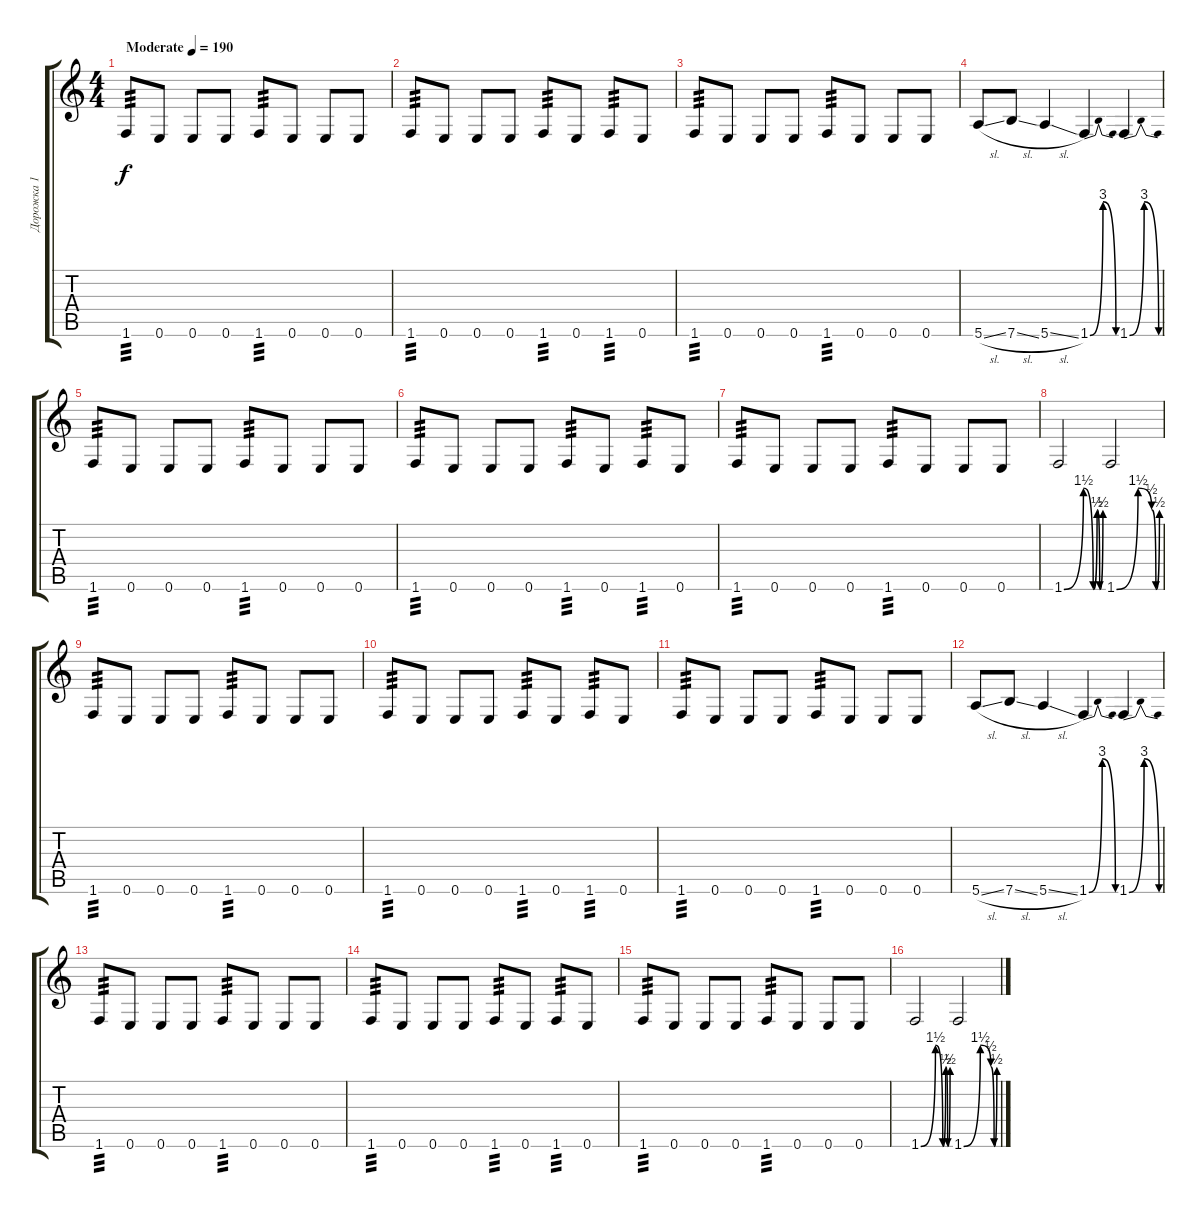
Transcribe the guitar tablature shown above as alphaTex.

\track ("Дорожка 1" "Дорожка 1") {instrument distortionguitar}
\staff {score tabs}
\tuning (E4 B3 G3 D3 A2 E2) {hide}
\ts (4 4)
\tempo (190 "Moderate")
\clef g2
\ks c
1.6.8{tp 3 dy f instrument distortionguitar} 0.6.8 0.6.8 0.6.8 1.6.8{tp 3} 0.6.8 0.6.8 0.6.8 |
1.6.8{tp 3} 0.6.8 0.6.8 0.6.8 1.6.8{tp 3} 0.6.8 1.6.8{tp 3} 0.6.8 |
1.6.8{tp 3} 0.6.8 0.6.8 0.6.8 1.6.8{tp 3} 0.6.8 0.6.8 0.6.8 |
5.6{sl}.8 7.6{sl}.8 5.6{sl}.4 1.6{be (bendrelease 0 0 30 12 30 12 60 0)}.4 1.6{be (bendrelease 0 0 30 12 30 12 60 0)}.4 |
1.6.8{tp 3} 0.6.8 0.6.8 0.6.8 1.6.8{tp 3} 0.6.8 0.6.8 0.6.8 |
1.6.8{tp 3} 0.6.8 0.6.8 0.6.8 1.6.8{tp 3} 0.6.8 1.6.8{tp 3} 0.6.8 |
1.6.8{tp 3} 0.6.8 0.6.8 0.6.8 1.6.8{tp 3} 0.6.8 0.6.8 0.6.8 |
1.6{be (custom 0 0 30 6 45 0 51 2 55 0 60 2)}.2 1.6{be (custom 0 0 30 6 49 2 55 0 60 2)}.2 |
1.6.8{tp 3} 0.6.8 0.6.8 0.6.8 1.6.8{tp 3} 0.6.8 0.6.8 0.6.8 |
1.6.8{tp 3} 0.6.8 0.6.8 0.6.8 1.6.8{tp 3} 0.6.8 1.6.8{tp 3} 0.6.8 |
1.6.8{tp 3} 0.6.8 0.6.8 0.6.8 1.6.8{tp 3} 0.6.8 0.6.8 0.6.8 |
5.6{sl}.8 7.6{sl}.8 5.6{sl}.4 1.6{be (bendrelease 0 0 30 12 30 12 60 0)}.4 1.6{be (bendrelease 0 0 30 12 30 12 60 0)}.4 |
1.6.8{tp 3} 0.6.8 0.6.8 0.6.8 1.6.8{tp 3} 0.6.8 0.6.8 0.6.8 |
1.6.8{tp 3} 0.6.8 0.6.8 0.6.8 1.6.8{tp 3} 0.6.8 1.6.8{tp 3} 0.6.8 |
1.6.8{tp 3} 0.6.8 0.6.8 0.6.8 1.6.8{tp 3} 0.6.8 0.6.8 0.6.8 |
1.6{be (custom 0 0 30 6 45 0 51 2 55 0 60 2)}.2 1.6{be (custom 0 0 30 6 49 2 55 0 60 2)}.2
